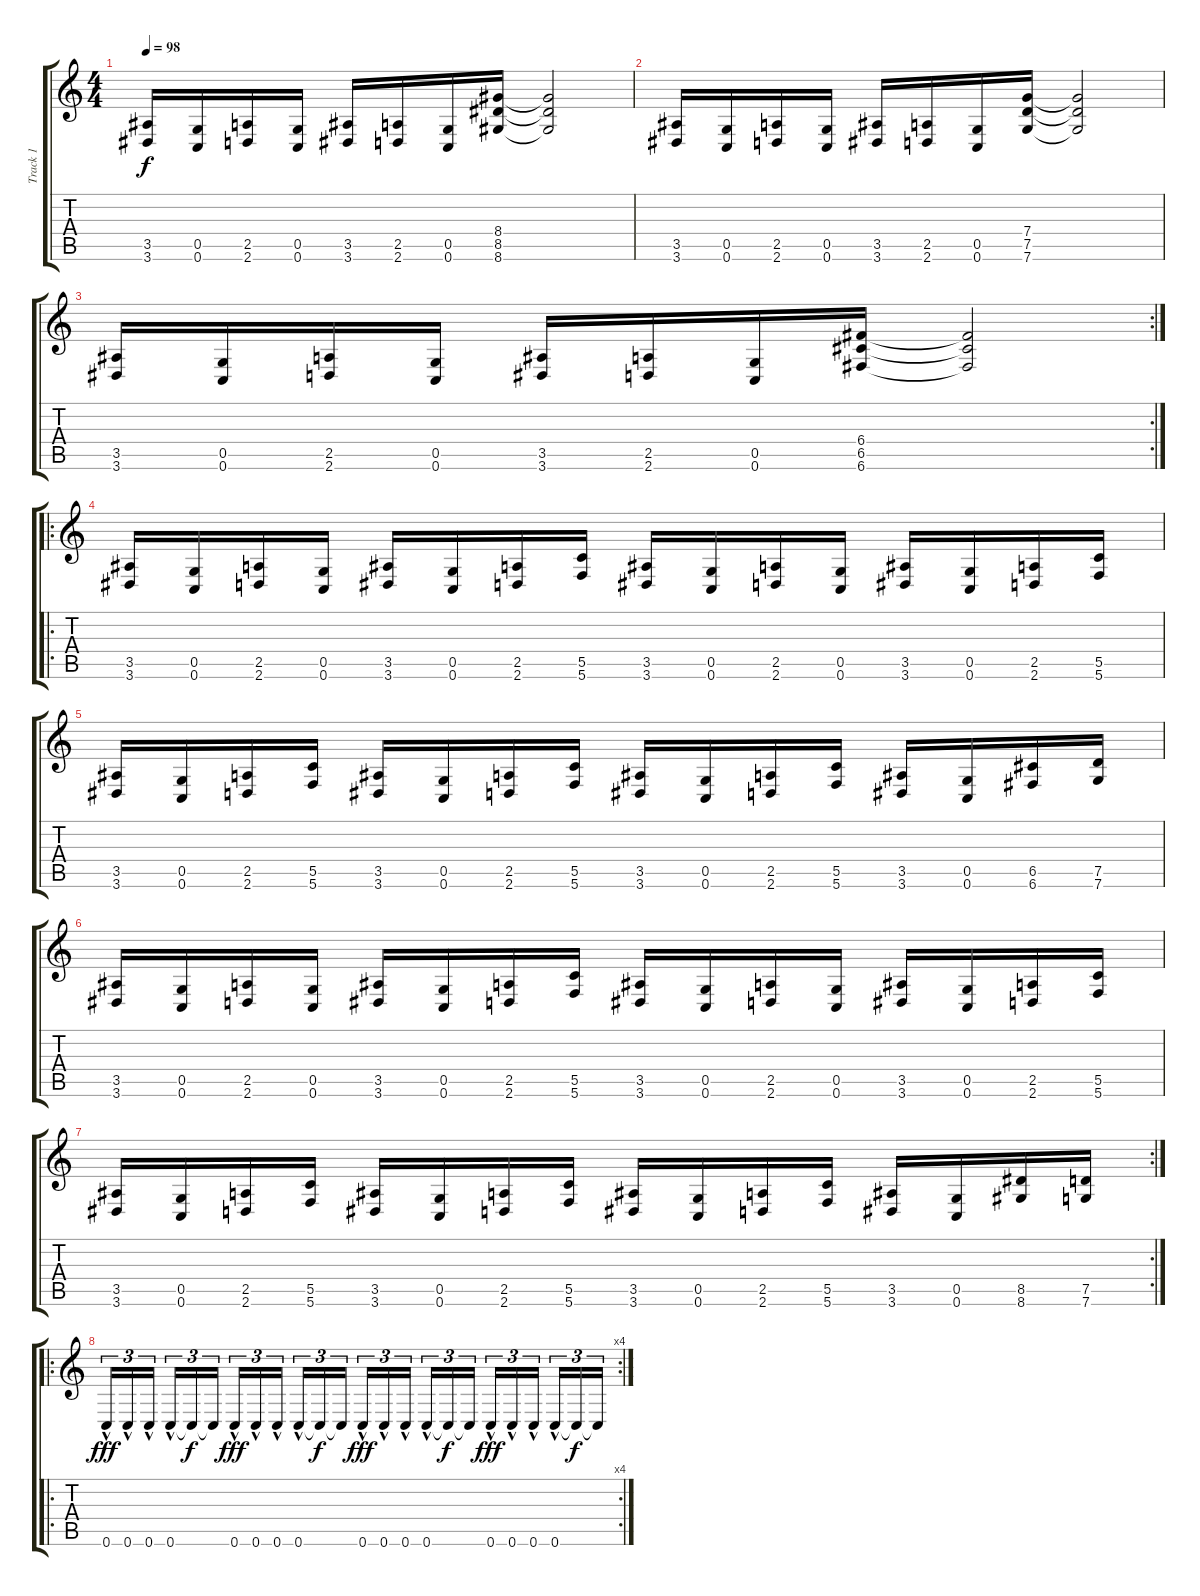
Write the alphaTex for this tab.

\track ("Track 1" "Track 1") {instrument overdrivenguitar}
\staff {score tabs}
\tuning (D4 A3 F3 C3 G2 C2) {hide}
\ts (4 4)
\tempo 98
\clef g2
\ks c
(3.5 3.6).16{dy f} (0.5 0.6).16 (2.5 2.6).16 (0.5 0.6).16 (3.5 3.6).16 (2.5 2.6).16 (0.5 0.6).16 (8.4 8.5 8.6).16 (8.4{t} 8.5{t} 8.6{t}).2 |
(3.5 3.6).16 (0.5 0.6).16 (2.5 2.6).16 (0.5 0.6).16 (3.5 3.6).16 (2.5 2.6).16 (0.5 0.6).16 (7.4 7.5 7.6).16 (7.4{t} 7.5{t} 7.6{t}).2 |
\rc 2
(3.5 3.6).16 (0.5 0.6).16 (2.5 2.6).16 (0.5 0.6).16 (3.5 3.6).16 (2.5 2.6).16 (0.5 0.6).16 (6.4 6.5 6.6).16 (6.4{t} 6.5{t} 6.6{t}).2 |
\ro
(3.5 3.6).16 (0.5 0.6).16 (2.5 2.6).16 (0.5 0.6).16 (3.5 3.6).16 (0.5 0.6).16 (2.5 2.6).16 (5.5 5.6).16 (3.5 3.6).16 (0.5 0.6).16 (2.5 2.6).16 (0.5 0.6).16 (3.5 3.6).16 (0.5 0.6).16 (2.5 2.6).16 (5.5 5.6).16 |
(3.5 3.6).16 (0.5 0.6).16 (2.5 2.6).16 (5.5 5.6).16 (3.5 3.6).16 (0.5 0.6).16 (2.5 2.6).16 (5.5 5.6).16 (3.5 3.6).16 (0.5 0.6).16 (2.5 2.6).16 (5.5 5.6).16 (3.5 3.6).16 (0.5 0.6).16 (6.5 6.6).16 (7.5 7.6).16 |
(3.5 3.6).16 (0.5 0.6).16 (2.5 2.6).16 (0.5 0.6).16 (3.5 3.6).16 (0.5 0.6).16 (2.5 2.6).16 (5.5 5.6).16 (3.5 3.6).16 (0.5 0.6).16 (2.5 2.6).16 (0.5 0.6).16 (3.5 3.6).16 (0.5 0.6).16 (2.5 2.6).16 (5.5 5.6).16 |
\rc 2
(3.5 3.6).16 (0.5 0.6).16 (2.5 2.6).16 (5.5 5.6).16 (3.5 3.6).16 (0.5 0.6).16 (2.5 2.6).16 (5.5 5.6).16 (3.5 3.6).16 (0.5 0.6).16 (2.5 2.6).16 (5.5 5.6).16 (3.5 3.6).16 (0.5 0.6).16 (8.5 8.6).16 (7.5 7.6).16 |
\ro
\rc 4
0.6{hac}.16{tu (3 2) dy fff} 0.6{hac}.16{tu (3 2)} 0.6{hac}.16{tu (3 2) beam splitsecondary} 0.6{hac}.16{tu (3 2)} 0.6{t}.16{tu (3 2) dy f} 0.6{t}.16{tu (3 2)} 0.6{hac}.16{tu (3 2) dy fff} 0.6{hac}.16{tu (3 2)} 0.6{hac}.16{tu (3 2) beam splitsecondary} 0.6{hac}.16{tu (3 2)} 0.6{t}.16{tu (3 2) dy f} 0.6{t}.16{tu (3 2)} 0.6{hac}.16{tu (3 2) dy fff} 0.6{hac}.16{tu (3 2)} 0.6{hac}.16{tu (3 2) beam splitsecondary} 0.6{hac}.16{tu (3 2)} 0.6{t}.16{tu (3 2) dy f} 0.6{t}.16{tu (3 2)} 0.6{hac}.16{tu (3 2) dy fff} 0.6{hac}.16{tu (3 2)} 0.6{hac}.16{tu (3 2) beam splitsecondary} 0.6{hac}.16{tu (3 2)} 0.6{t}.16{tu (3 2) dy f} 0.6{t}.16{tu (3 2)}
